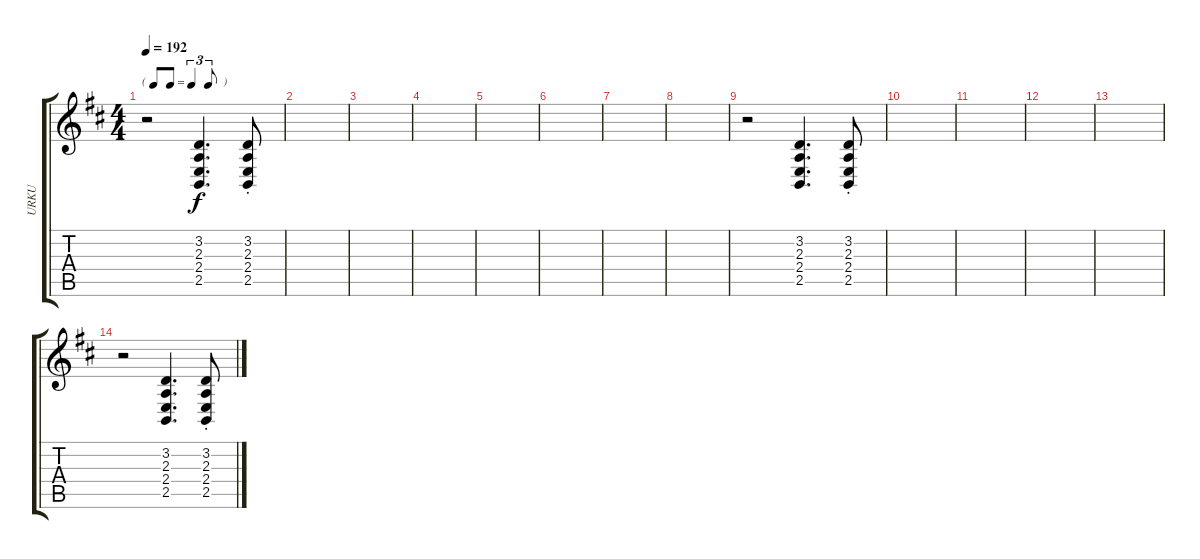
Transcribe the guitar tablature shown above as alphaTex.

\track ("URKU" "URKU") {instrument drawbarorgan}
\staff {score tabs}
\tuning (E4 B3 G3 D3 A2 E2) {hide}
\ts (4 4)
\tf triplet8th
\tempo 192
\clef g2
\ks d
r.2{dy f} (3.2 2.3 2.4 2.5).4{d} (3.2 2.3 2.4{st} 2.5).8 |
|
|
|
|
|
|
|
r.2 (3.2 2.3 2.4 2.5).4{d} (3.2 2.3 2.4{st} 2.5).8 |
|
|
|
|
r.2 (3.2 2.3 2.4 2.5).4{d} (3.2 2.3 2.4{st} 2.5).8
